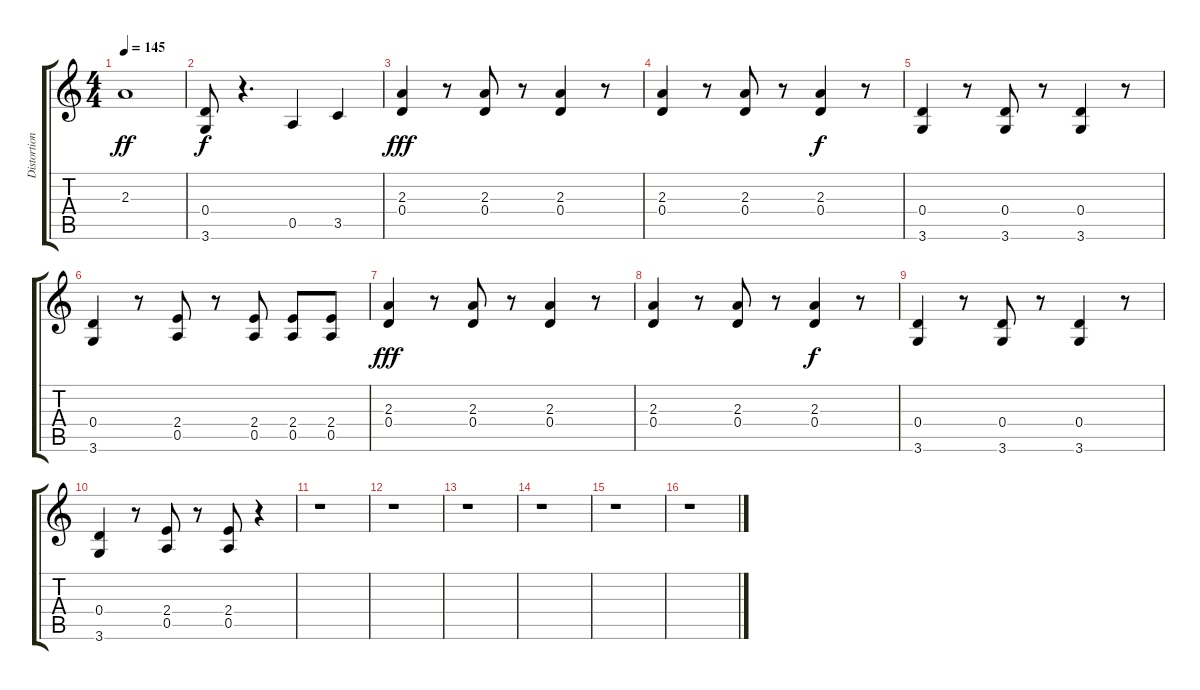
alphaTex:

\track ("Distortion" "Distortion") {instrument distortionguitar}
\staff {score tabs}
\tuning (E4 B3 G3 D3 A2 E2) {hide}
\ts (4 4)
\tempo 145
\clef g2
\ks c
2.3.1{dy ff} |
(0.4 3.6).8{dy f} r.4{d} 0.5.4 3.5.4 |
(2.3 0.4).4{dy fff} r.8 (2.3 0.4).8 r.8 (2.3 0.4).4 r.8 |
(2.3 0.4).4 r.8 (2.3 0.4).8 r.8 (2.3 0.4).4{dy f} r.8 |
(0.4 3.6).4 r.8 (0.4 3.6).8 r.8 (0.4 3.6).4 r.8 |
(0.4 3.6).4 r.8 (2.4 0.5).8 r.8 (2.4 0.5).8 (2.4 0.5).8 (2.4 0.5).8 |
(2.3 0.4).4{dy fff} r.8 (2.3 0.4).8 r.8 (2.3 0.4).4 r.8 |
(2.3 0.4).4 r.8 (2.3 0.4).8 r.8 (2.3 0.4).4{dy f} r.8 |
(0.4 3.6).4 r.8 (0.4 3.6).8 r.8 (0.4 3.6).4 r.8 |
(0.4 3.6).4 r.8 (2.4 0.5).8 r.8 (2.4 0.5).8 r.4 |
r.1 |
r.1 |
r.1 |
r.1 |
r.1 |
r.1
